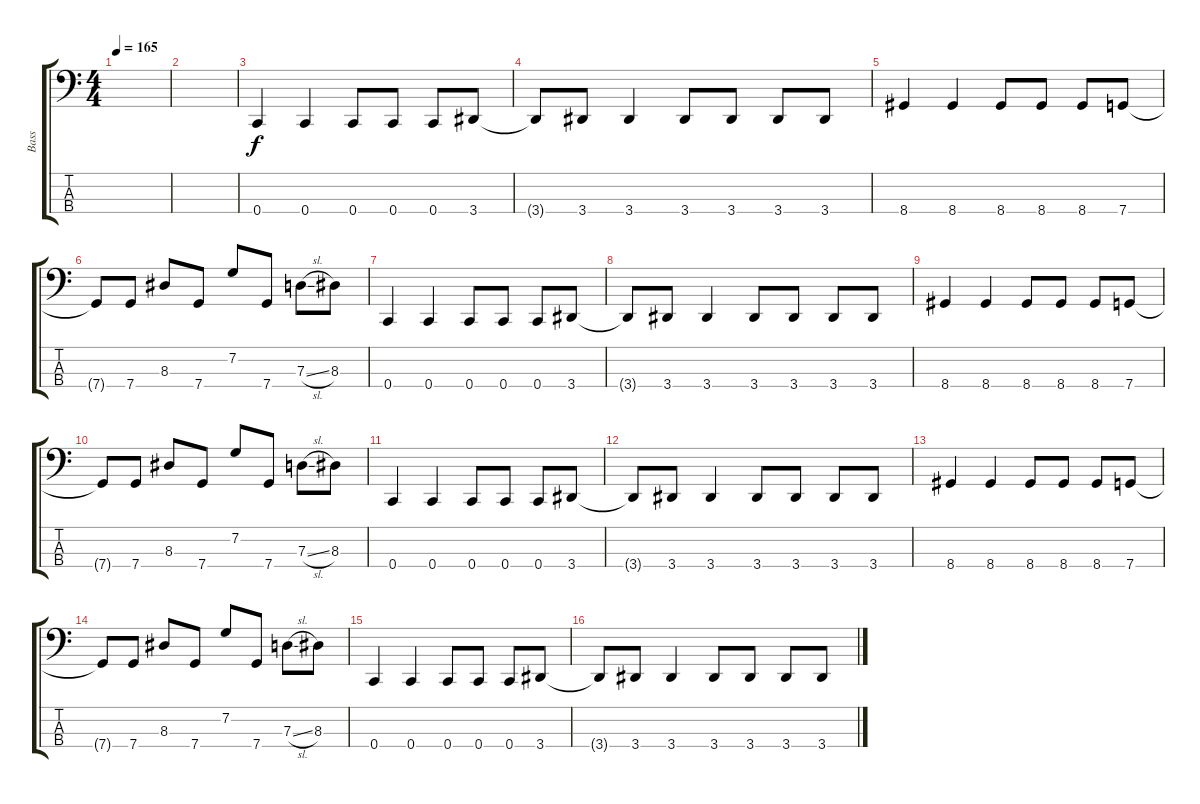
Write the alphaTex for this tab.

\track ("Bass" "Bass") {instrument electricbassfinger}
\staff {score tabs}
\tuning (F2 C2 G1 C1) {hide}
\ts (4 4)
\tempo 165
\clef f4
\ks c
|
|
0.4.4 0.4.4 0.4.8 0.4.8 0.4.8 3.4.8 |
3.4{t}.8 3.4.8 3.4.4 3.4.8 3.4.8 3.4.8 3.4.8 |
8.4.4 8.4.4 8.4.8 8.4.8 8.4.8 7.4.8 |
7.4{t}.8 7.4.8 8.3.8 7.4.8 7.2.8 7.4.8 7.3{sl}.8 8.3.8 |
0.4.4 0.4.4 0.4.8 0.4.8 0.4.8 3.4.8 |
3.4{t}.8 3.4.8 3.4.4 3.4.8 3.4.8 3.4.8 3.4.8 |
8.4.4 8.4.4 8.4.8 8.4.8 8.4.8 7.4.8 |
7.4{t}.8 7.4.8 8.3.8 7.4.8 7.2.8 7.4.8 7.3{sl}.8 8.3.8 |
0.4.4 0.4.4 0.4.8 0.4.8 0.4.8 3.4.8 |
3.4{t}.8 3.4.8 3.4.4 3.4.8 3.4.8 3.4.8 3.4.8 |
8.4.4 8.4.4 8.4.8 8.4.8 8.4.8 7.4.8 |
7.4{t}.8 7.4.8 8.3.8 7.4.8 7.2.8 7.4.8 7.3{sl}.8 8.3.8 |
0.4.4 0.4.4 0.4.8 0.4.8 0.4.8 3.4.8 |
3.4{t}.8 3.4.8 3.4.4 3.4.8 3.4.8 3.4.8 3.4.8
